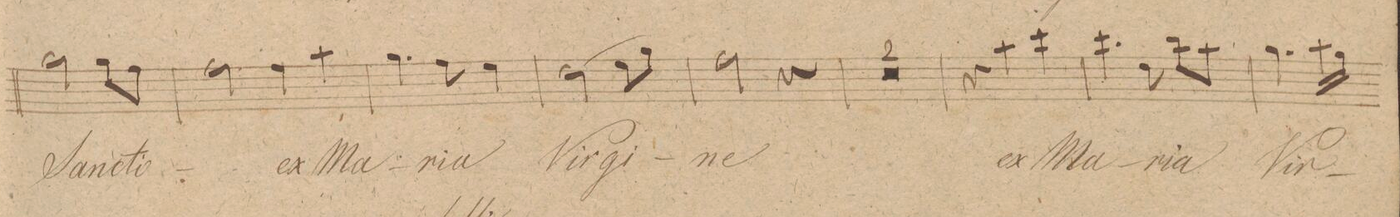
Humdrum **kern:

**kern	**text	**dynam
*I"Canto.	*	*
*clefC1	*	*
*k[]	*	*
*met(c)	*	*
*M3/4	*	*
2ee\	San-	.
8ee\L	-cto	.
8dd\J	.	.
=75	=75	=75
4.dd\	.	.
8dd\	-ex	.
4ff\	Ma-	.
=76	=76	=76
4.ee\	-ri-	.
8dd\	.	.
4cc\	-a	.
=77	=77	=77
(2b\	-Vir-	.
8cc\L	-gi-	.
8ee\J)	.	.
=78	=78	=78
2dd\	-ne	.
4r	.	.
=79	=79	=79
1.r	.	.
=80	=80	=80
=81	=81	=81
4r	.	.
4ff\	ex	.
4aa\	Ma-	.
=82	=82	=82
4.aa\	-ri-	.
8b\	.	.
8gg\L	-a	.
8ff\J	.	.
=83	=83	=83
4.ee\	-Vir-	.
16ff\LL	.	.
16ee\JJ	.	.
*-	*-	*-
